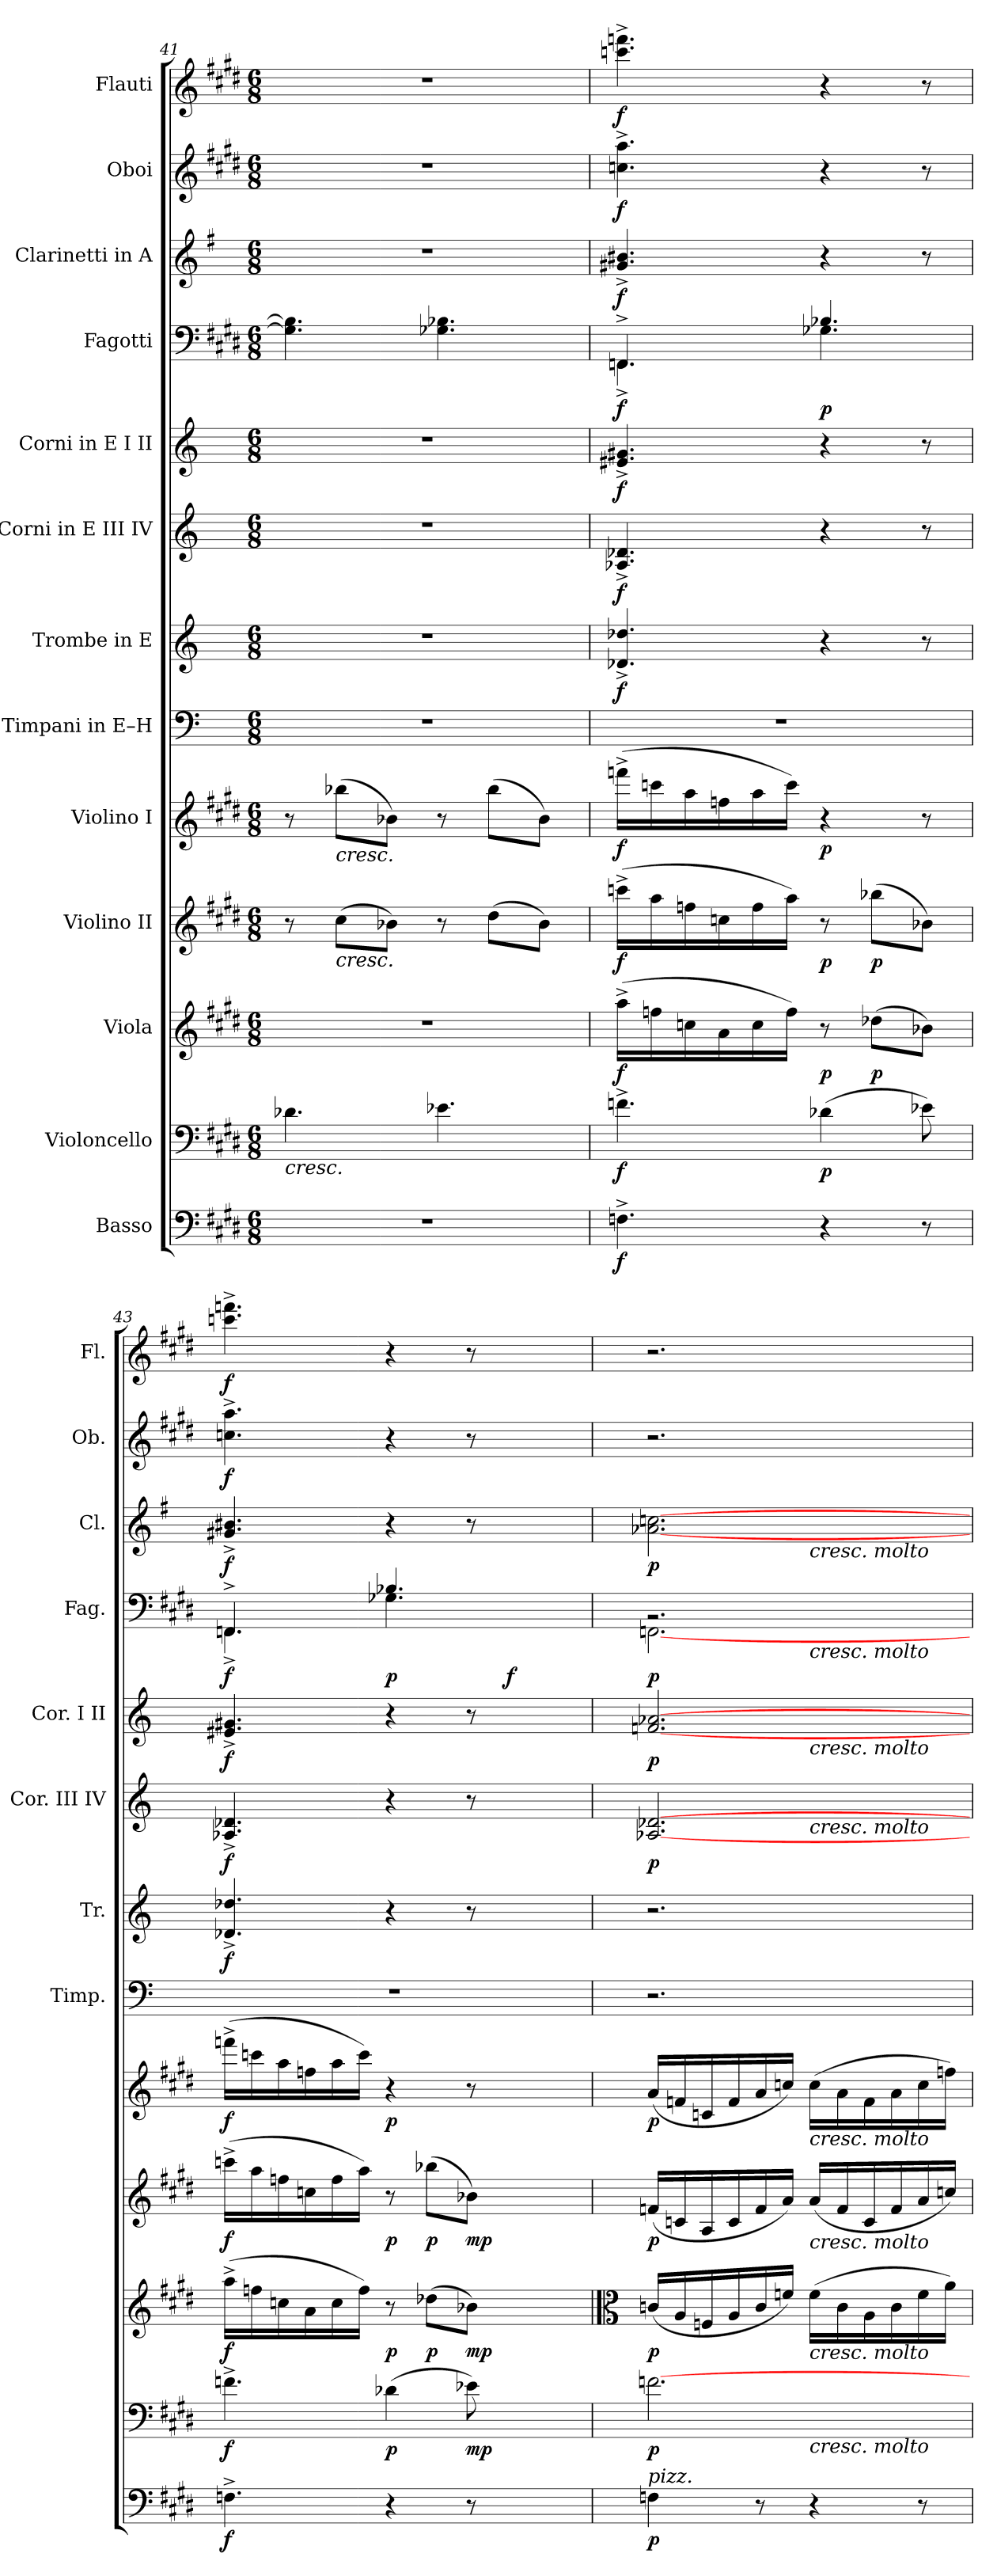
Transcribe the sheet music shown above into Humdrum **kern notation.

**kern	**dynam	**kern	**dynam	**kern	**dynam	**kern	**dynam	**kern	**dynam	**kern	**kern	**dynam	**kern	**dynam	**kern	**dynam	**kern	**dynam	**kern	**dynam	**kern	**dynam	**kern	**dynam
*part13	*part13	*part12	*part12	*part11	*part11	*part10	*part10	*part9	*part9	*part8	*part7	*part7	*part6	*part6	*part5	*part5	*part4	*part4	*part3	*part3	*part2	*part2	*part1	*part1
*staff13	*staff13	*staff12	*staff12	*staff11	*staff11	*staff10	*staff10	*staff9	*staff9	*staff8	*staff7	*staff7	*staff6	*staff6	*staff5	*staff5	*staff4	*staff4	*staff3	*staff3	*staff2	*staff2	*staff1	*staff1
*I"Basso	*	*I"Violoncello	*	*I"Viola	*	*I"Violino II	*	*I"Violino I	*	*I"Timpani in E–H	*I"Trombe in E	*	*I"Corni in E III IV	*	*I"Corni in E I II	*	*I"Fagotti	*	*I"Clarinetti in A	*	*I"Oboi	*	*I"Flauti	*
*	*	*	*	*	*	*	*	*	*	*I'Timp.	*I'Tr.	*	*I'Cor. III IV	*	*I'Cor. I II	*	*I'Fag.	*	*I'Cl.	*	*I'Ob.	*	*I'Fl.	*
*clefF4	*	*clefF4	*	*clefG2	*	*clefG2	*	*clefG2	*	*clefF4	*clefG2	*	*clefG2	*	*clefG2	*	*clefF4	*	*clefG2	*	*clefG2	*	*clefG2	*
*ITrd7c12	*	*	*	*	*	*	*	*	*	*	*ITrd-2c-4	*	*ITrd5c8	*	*ITrd5c8	*	*	*	*ITrd2c3	*	*	*	*	*
*k[f#c#g#d#]	*	*k[f#c#g#d#]	*	*k[f#c#g#d#]	*	*k[f#c#g#d#]	*	*k[f#c#g#d#]	*	*k[]	*k[f#c#g#d#]	*	*k[f#c#g#d#]	*	*k[f#c#g#d#]	*	*k[f#c#g#d#]	*	*k[f#c#g#d#]	*	*k[f#c#g#d#]	*	*k[f#c#g#d#]	*
*M6/8	*	*M6/8	*	*M6/8	*	*M6/8	*	*M6/8	*	*M6/8	*M6/8	*	*M6/8	*	*M6/8	*	*M6/8	*	*M6/8	*	*M6/8	*	*M6/8	*
=41	=41	=41	=41	=41	=41	=41	=41	=41	=41	=41	=41	=41	=41	=41	=41	=41	=41	=41	=41	=41	=41	=41	=41	=41
!	!	!LO:TX:b:i:t=cresc.	!	!	!	!	!	!	!	!	!	!	!	!	!	!	!	!	!	!	!	!	!	!
2.r	.	4.d-X\	.	2.r	.	8r	.	8r	.	2.r	2.r	.	2.r	.	2.r	.	4.G-\] 4.B-\]	.	2.r	.	2.r	.	2.r	.
!	!	!	!	!	!	!	!	!LO:TX:b:i:t=cresc.	!	!	!	!	!	!	!	!	!	!	!	!	!	!	!	!
!	!	!	!	!	!	!LO:TX:b:i:t=cresc.	!	!	!	!	!	!	!	!	!	!	!	!	!	!	!	!	!	!
.	.	.	.	.	.	(>8cc#\L	.	(>8bb-X\L	.	.	.	.	.	.	.	.	.	.	.	.	.	.	.	.
.	.	.	.	.	.	8b-X\J)	.	8b-X\J)	.	.	.	.	.	.	.	.	.	.	.	.	.	.	.	.
.	.	4.e-X\	.	.	.	8r	.	8r	.	.	.	.	.	.	.	.	4.G-X\ 4.B-X\	.	.	.	.	.	.	.
.	.	.	.	.	.	(>8dd#\L	.	(>8bb-\L	.	.	.	.	.	.	.	.	.	.	.	.	.	.	.	.
.	.	.	.	.	.	8b-\J)	.	8b-\J)	.	.	.	.	.	.	.	.	.	.	.	.	.	.	.	.
=42	=42	=42	=42	=42	=42	=42	=42	=42	=42	=42	=42	=42	=42	=42	=42	=42	=42	=42	=42	=42	=42	=42	=42	=42
*	*	*	*	*	*	*	*	*	*	*	*	*	*	*	*	*	*^	*	*	*	*	*	*	*
!	!LO:DY:b	!	!LO:DY:b	!	!LO:DY:b	!	!LO:DY:b	!	!LO:DY:b	!	!	!LO:DY:b	!	!LO:DY:b	!	!LO:DY:b	!	!	!LO:DY:b	!	!LO:DY:b	!	!LO:DY:b	!	!LO:DY:b
4.FFn^\	f	4.fn^\	f	(>16aa^\LL	f	(>16cccn^\LL	f	(>16fffn^\LL	f	2.r	4.fn/^ 4.ffn/^	f	4.Cn/^ 4.Fn/^	f	4.G##X/^ 4.B#X/^	f	4.FFn^/	4.FF^\	f	4.e#X/^ 4.g##X/^	f	4.ccn\^ 4.aa\^	f	4.cccn\^ 4.fffn\^	f
.	.	.	.	16ffn\	.	16aa\	.	16cccn\	.	.	.	.	.	.	.	.	.	.	.	.	.	.	.	.	.
.	.	.	.	16ccn\	.	16ffn\	.	16aa\	.	.	.	.	.	.	.	.	.	.	.	.	.	.	.	.	.
.	.	.	.	16a\	.	16ccn\	.	16ffn\	.	.	.	.	.	.	.	.	.	.	.	.	.	.	.	.	.
.	.	.	.	16cc\	.	16ff\	.	16aa\	.	.	.	.	.	.	.	.	.	.	.	.	.	.	.	.	.
.	.	.	.	16ff\JJ)	.	16aa\JJ)	.	16ccc\JJ)	.	.	.	.	.	.	.	.	.	.	.	.	.	.	.	.	.
!	!	!	!LO:DY:b	!	!LO:DY:b	!	!LO:DY:b	!	!LO:DY:b	!	!	!	!	!	!	!	!	!	!LO:DY:b	!	!	!	!	!	!
4r	.	(>4d-X\	p	8r	p	8r	p	4r	p	.	4r	.	4r	.	4r	.	4.B-X/	4.G-X\	p	4r	.	4r	.	4r	.
!	!	!	!	!	!LO:DY:b	!	!LO:DY:b	!	!	!	!	!	!	!	!	!	!	!	!	!	!	!	!	!	!
.	.	.	.	(>8dd-X\L	p	(>8bb-X\L	p	.	.	.	.	.	.	.	.	.	.	.	.	.	.	.	.	.	.
8r	.	8e-X\)	.	8b-X\J)	.	8b-X\J)	.	8r	.	.	8r	.	8r	.	8r	.	.	.	.	8r	.	8r	.	8r	.
=43	=43	=43	=43	=43	=43	=43	=43	=43	=43	=43	=43	=43	=43	=43	=43	=43	=43	=43	=43	=43	=43	=43	=43	=43	=43
*	*	*	*	*	*	*	*	*	*	*	*	*	*	*	*	*	*	*^	*	*	*	*	*	*	*
!	!LO:DY:b	!	!LO:DY:b	!	!LO:DY:b	!	!LO:DY:b	!	!LO:DY:b	!	!	!LO:DY:b	!	!LO:DY:b	!	!LO:DY:b	!	!	!	!LO:DY:b	!	!LO:DY:b	!	!LO:DY:b	!	!LO:DY:b
4.FFn^\	f	4.fn^\	f	(>16aa^\LL	f	(>16cccn^\LL	f	(>16fffn^\LL	f	2.r	4.fn/^ 4.ffn/^	f	4.Cn/^ 4.Fn/^	f	4.G##X/^ 4.B#X/^	f	4.FFn^/	4.FF^\	4.ryy	f	4.e#X/^ 4.g##X/^	f	4.ccn\^ 4.aa\^	f	4.cccn\^ 4.fffn\^	f
.	.	.	.	16ffn\	.	16aa\	.	16cccn\	.	.	.	.	.	.	.	.	.	.	.	.	.	.	.	.	.	.
.	.	.	.	16ccn\	.	16ffn\	.	16aa\	.	.	.	.	.	.	.	.	.	.	.	.	.	.	.	.	.	.
.	.	.	.	16a\	.	16ccn\	.	16ffn\	.	.	.	.	.	.	.	.	.	.	.	.	.	.	.	.	.	.
.	.	.	.	16cc\	.	16ff\	.	16aa\	.	.	.	.	.	.	.	.	.	.	.	.	.	.	.	.	.	.
.	.	.	.	16ff\JJ)	.	16aa\JJ)	.	16ccc\JJ)	.	.	.	.	.	.	.	.	.	.	.	.	.	.	.	.	.	.
!	!	!	!LO:DY:b	!	!LO:DY:b	!	!LO:DY:b	!	!LO:DY:b	!	!	!	!	!	!	!	!	!	!	!LO:DY:b	!	!	!	!	!	!
4r	.	(>4d-X\	p	8r	p	8r	p	4r	p	.	4r	.	4r	.	4r	.	4.B-X/	4.G-X\	4ryy	p	4r	.	4r	.	4r	.
!	!	!	!	!	!LO:DY:b	!	!LO:DY:b	!	!	!	!	!	!	!	!	!	!	!	!	!	!	!	!	!	!	!
.	.	.	.	(>8dd-X\L	p	(>8bb-X\L	p	.	.	.	.	.	.	.	.	.	.	.	.	.	.	.	.	.	.	.
!	!	!	!LO:DY:b	!	!LO:DY:b	!	!LO:DY:b	!	!	!	!	!	!	!	!	!	!	!	!LO:N:vis=256%31	!	!	!	!	!	!	!
8r	.	8e-X\)	mp	8b-X\J)	mp	8b-X\J)	mp	8r	.	.	8r	.	8r	.	8r	.	.	.	1920%233ryy	.	8r	.	8r	.	8r	.
!	!	!	!	!	!	!	!	!	!	!	!	!	!	!	!	!	!	!	!	!LO:DY:b	!	!	!	!	!	!
.	.	.	.	.	.	.	.	.	.	.	.	.	.	.	.	.	.	.	480..ryy	f	.	.	.	.	.	.
!!LO:PB:g=z
=44	=44	=44	=44	=44	=44	=44	=44	=44	=44	=44	=44	=44	=44	=44	=44	=44	=44	=44	=44	=44	=44	=44	=44	=44	=44	=44
*	*	*	*	*clefC3	*	*	*	*	*	*	*	*	*	*	*	*	*	*	*	*	*	*	*	*	*	*
*	*	*^	*	*	*	*	*	*	*	*	*	*	*^	*	*^	*	*	*	*	*	*^	*	*	*	*	*
!LO:TX:a:i:t=pizz.	!	!	!	!	!	!	!	!	!	!	!	!	!	!	!	!	!	!	!	!	!	!	!	!	!	!	!	!	!	!
!	!LO:DY:b	!	!	!LO:DY:b	!	!LO:DY:b	!	!LO:DY:b	!	!LO:DY:b	!	!	!	!	!	!LO:DY:b	!	!	!LO:DY:b	!	!	!	!LO:DY:b	!	!	!LO:DY:b	!	!	!	!
4FFn\	p	[2.fn\	4.ryy	p	(<16cn/LL	p	(<16fn/LL	p	(<16a/LL	p	2.r	2.r	.	[2.Cn/ [2.Fn/	4.ryy	p	[2.An/ [2.cn/	4.ryy	p	2.rBB	[2.FFn\	4.ryy	p	[2.fn\ [2.an\	4.ryy	p	2.r	.	2.r	.
.	.	.	.	.	16A/	.	16cn/	.	16fn/	.	.	.	.	.	.	.	.	.	.	.	.	.	.	.	.	.	.	.	.	.
.	.	.	.	.	16Fn/	.	16A/	.	16cn/	.	.	.	.	.	.	.	.	.	.	.	.	.	.	.	.	.	.	.	.	.
.	.	.	.	.	16A/	.	16c/	.	16f/	.	.	.	.	.	.	.	.	.	.	.	.	.	.	.	.	.	.	.	.	.
8r	.	.	.	.	16c/	.	16f/	.	16a/	.	.	.	.	.	.	.	.	.	.	.	.	.	.	.	.	.	.	.	.	.
.	.	.	.	.	16fn/JJ)	.	16a/JJ)	.	16ccn/JJ)	.	.	.	.	.	.	.	.	.	.	.	.	.	.	.	.	.	.	.	.	.
!	!	!	!	!	!	!	!	!	!	!	!	!	!	!	!	!	!	!	!	!	!	!	!	!	!LO:TX:b:i:t=cresc. molto	!	!	!	!	!
!	!	!	!	!	!	!	!	!	!	!	!	!	!	!	!	!	!	!	!	!	!	!LO:TX:b:i:t=cresc. molto	!	!	!	!	!	!	!	!
!	!	!	!	!	!	!	!	!	!	!	!	!	!	!	!	!	!	!LO:TX:b:i:t=cresc. molto	!	!	!	!	!	!	!	!	!	!	!	!
!	!	!	!	!	!	!	!	!	!	!	!	!	!	!	!LO:TX:b:i:t=cresc. molto	!	!	!	!	!	!	!	!	!	!	!	!	!	!	!
!	!	!	!	!	!	!	!	!	!LO:TX:b:i:t=cresc. molto	!	!	!	!	!	!	!	!	!	!	!	!	!	!	!	!	!	!	!	!	!
!	!	!	!	!	!	!	!LO:TX:b:i:t=cresc. molto	!	!	!	!	!	!	!	!	!	!	!	!	!	!	!	!	!	!	!	!	!	!	!
!	!	!	!	!	!LO:TX:b:i:t=cresc. molto	!	!	!	!	!	!	!	!	!	!	!	!	!	!	!	!	!	!	!	!	!	!	!	!	!
!	!	!	!LO:TX:b:i:t=cresc. molto	!	!	!	!	!	!	!	!	!	!	!	!	!	!	!	!	!	!	!	!	!	!	!	!	!	!	!
4r	.	.	4.ryy	.	(>16f\LL	.	(<16a/LL	.	(>16cc\LL	.	.	.	.	.	4.ryy	.	.	4.ryy	.	.	.	1920ryy	.	.	4.ryy	.	.	.	.	.
.	.	.	.	.	.	.	.	.	.	.	.	.	.	.	.	.	.	.	.	.	.	4.ryy	.	.	.	.	.	.	.	.
.	.	.	.	.	16c\	.	16f/	.	16a\	.	.	.	.	.	.	.	.	.	.	.	.	.	.	.	.	.	.	.	.	.
.	.	.	.	.	16A\	.	16c/	.	16f\	.	.	.	.	.	.	.	.	.	.	.	.	.	.	.	.	.	.	.	.	.
.	.	.	.	.	16c\	.	16f/	.	16a\	.	.	.	.	.	.	.	.	.	.	.	.	.	.	.	.	.	.	.	.	.
8r	.	.	.	.	16f\	.	16a/	.	16cc\	.	.	.	.	.	.	.	.	.	.	.	.	.	.	.	.	.	.	.	.	.
.	.	.	.	.	16a\JJ)	.	16ccn/JJ)	.	16ffn\JJ)	.	.	.	.	.	.	.	.	.	.	.	.	.	.	.	.	.	.	.	.	.
1920ryy	.	1920ryy	1920ryy	.	1920ryy	.	1920ryy	.	1920ryy	.	1920ryy	1920ryy	.	1920ryy	1920ryy	.	1920ryy	1920ryy	.	1920ryy	1920ryy	.	.	1920ryy	1920ryy	.	1920ryy	.	1920ryy	.
*	*	*	*	*	*	*	*	*	*	*	*	*	*	*v	*v	*	*	*	*	*v	*v	*v	*	*v	*v	*	*	*	*	*
*	*	*v	*v	*	*	*	*	*	*	*	*	*	*	*	*	*v	*v	*	*	*	*	*	*	*	*	*
=	=	=	=	=	=	=	=	=	=	=	=	=	=	=	=	=	=	=	=	=	=	=	=	=
*-	*-	*-	*-	*-	*-	*-	*-	*-	*-	*-	*-	*-	*-	*-	*-	*-	*-	*-	*-	*-	*-	*-	*-	*-
